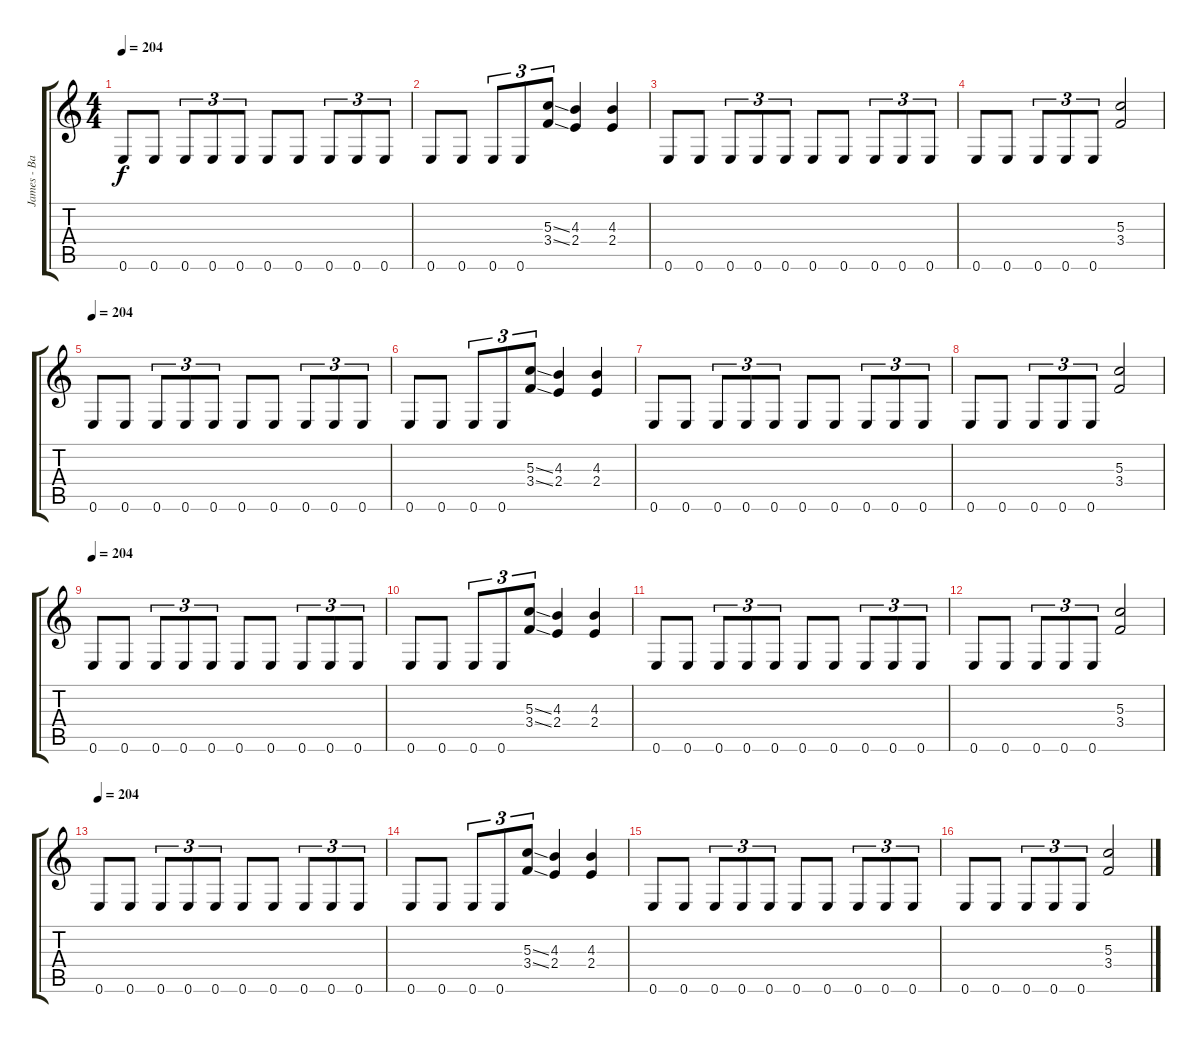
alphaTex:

\track ("James - Back Guitar" "James - Ba") {instrument overdrivenguitar}
\staff {score tabs}
\tuning (E4 B3 G3 D3 A2 E2) {hide}
\ts (4 4)
\tempo 204
\clef g2
\ks c
0.6.8{dy f volume 11 balance 8 instrument overdrivenguitar} 0.6.8 0.6.8{tu (3 2)} 0.6.8{tu (3 2)} 0.6.8{tu (3 2)} 0.6.8 0.6.8 0.6.8{tu (3 2)} 0.6.8{tu (3 2)} 0.6.8{tu (3 2)} |
0.6.8 0.6.8 0.6.8{tu (3 2)} 0.6.8{tu (3 2)} (5.3{ss} 3.4{ss}).8{tu (3 2)} (4.3 2.4).4 (4.3 2.4).4 |
0.6.8 0.6.8 0.6.8{tu (3 2)} 0.6.8{tu (3 2)} 0.6.8{tu (3 2)} 0.6.8 0.6.8 0.6.8{tu (3 2)} 0.6.8{tu (3 2)} 0.6.8{tu (3 2)} |
0.6.8 0.6.8 0.6.8{tu (3 2)} 0.6.8{tu (3 2)} 0.6.8{tu (3 2)} (5.3 3.4).2 |
\tempo 204
0.6.8 0.6.8 0.6.8{tu (3 2)} 0.6.8{tu (3 2)} 0.6.8{tu (3 2)} 0.6.8 0.6.8 0.6.8{tu (3 2)} 0.6.8{tu (3 2)} 0.6.8{tu (3 2)} |
0.6.8 0.6.8 0.6.8{tu (3 2)} 0.6.8{tu (3 2)} (5.3{ss} 3.4{ss}).8{tu (3 2)} (4.3 2.4).4 (4.3 2.4).4 |
0.6.8 0.6.8 0.6.8{tu (3 2)} 0.6.8{tu (3 2)} 0.6.8{tu (3 2)} 0.6.8 0.6.8 0.6.8{tu (3 2)} 0.6.8{tu (3 2)} 0.6.8{tu (3 2)} |
0.6.8 0.6.8 0.6.8{tu (3 2)} 0.6.8{tu (3 2)} 0.6.8{tu (3 2)} (5.3 3.4).2 |
\tempo 204
0.6.8 0.6.8 0.6.8{tu (3 2)} 0.6.8{tu (3 2)} 0.6.8{tu (3 2)} 0.6.8 0.6.8 0.6.8{tu (3 2)} 0.6.8{tu (3 2)} 0.6.8{tu (3 2)} |
0.6.8 0.6.8 0.6.8{tu (3 2)} 0.6.8{tu (3 2)} (5.3{ss} 3.4{ss}).8{tu (3 2)} (4.3 2.4).4 (4.3 2.4).4 |
0.6.8 0.6.8 0.6.8{tu (3 2)} 0.6.8{tu (3 2)} 0.6.8{tu (3 2)} 0.6.8 0.6.8 0.6.8{tu (3 2)} 0.6.8{tu (3 2)} 0.6.8{tu (3 2)} |
0.6.8 0.6.8 0.6.8{tu (3 2)} 0.6.8{tu (3 2)} 0.6.8{tu (3 2)} (5.3 3.4).2 |
\tempo 204
0.6.8 0.6.8 0.6.8{tu (3 2)} 0.6.8{tu (3 2)} 0.6.8{tu (3 2)} 0.6.8 0.6.8 0.6.8{tu (3 2)} 0.6.8{tu (3 2)} 0.6.8{tu (3 2)} |
0.6.8 0.6.8 0.6.8{tu (3 2)} 0.6.8{tu (3 2)} (5.3{ss} 3.4{ss}).8{tu (3 2)} (4.3 2.4).4 (4.3 2.4).4 |
0.6.8 0.6.8 0.6.8{tu (3 2)} 0.6.8{tu (3 2)} 0.6.8{tu (3 2)} 0.6.8 0.6.8 0.6.8{tu (3 2)} 0.6.8{tu (3 2)} 0.6.8{tu (3 2)} |
0.6.8 0.6.8 0.6.8{tu (3 2)} 0.6.8{tu (3 2)} 0.6.8{tu (3 2)} (5.3 3.4).2
